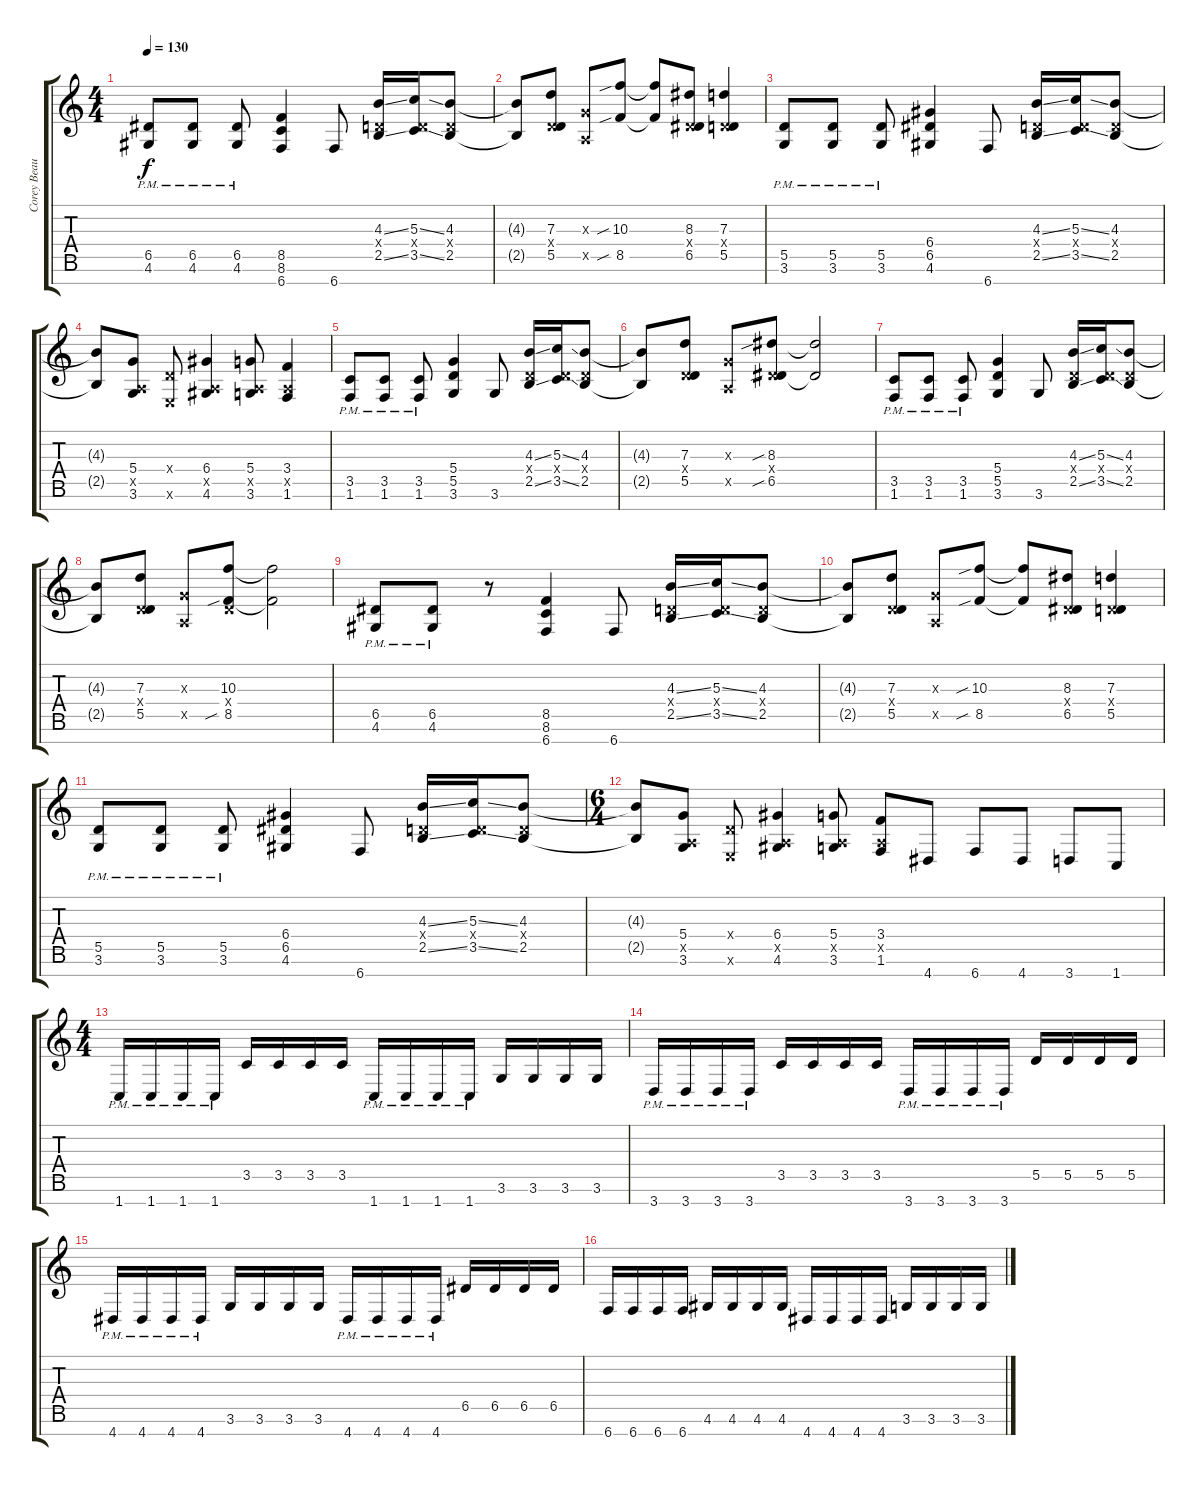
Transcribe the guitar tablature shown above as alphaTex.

\track ("Corey Beaulieu Rythm" "Corey Beau") {instrument distortionguitar}
\staff {score tabs}
\tuning (E4 B3 G3 D3 A2 E2 B1) {hide}
\ts (4 4)
\tempo 130
\clef g2
\ks c
(6.5{pm} 4.6{pm}).8{dy f} (6.5{pm} 4.6{pm}).8 (6.5{pm} 4.6{pm}).8 (8.5 8.6 6.7).4 6.7.8 (4.3{ss} 0.4{x} 2.5{ss}).16 (5.3{ss} 0.4{x} 3.5{ss}).16 (4.3 0.4{x} 2.5).8 |
(4.3{t} 2.5{t}).8 (7.3 0.4{x} 5.5).8 (0.3{x} 0.5{x}).8 (10.3{sib} 8.5{sib}).8 (10.3{t} 8.5{t}).8 (8.3 0.4{x} 6.5).8 (7.3 0.4{x} 5.5).4 |
(5.5{pm} 3.6{pm}).8 (5.5{pm} 3.6{pm}).8 (5.5{pm} 3.6{pm}).8 (6.4 6.5 4.6).4 6.7.8 (4.3{ss} 0.4{x} 2.5{ss}).16 (5.3{ss} 0.4{x} 3.5{ss}).16 (4.3 0.4{x} 2.5).8 |
(4.3{t} 2.5{t}).8 (5.4 0.5{x} 3.6).8 (0.4{x} 0.6{x}).8 (6.4 0.5{x} 4.6).4 (5.4 0.5{x} 3.6).8 (3.4 0.5{x} 1.6).4 |
(3.5{pm} 1.6{pm}).8 (3.5{pm} 1.6{pm}).8 (3.5{pm} 1.6{pm}).8 (5.4 5.5 3.6).4 3.6.8 (4.3{ss} 0.4{x} 2.5{ss}).16 (5.3{ss} 0.4{x} 3.5{ss}).16 (4.3 0.4{x} 2.5).8 |
(4.3{t} 2.5{t}).8 (7.3 0.4{x} 5.5).8 (0.3{x} 0.5{x}).8 (8.3{sib} 0.4{x} 6.5{sib}).8 (8.3{t} 6.5{t}).2 |
(3.5{pm} 1.6{pm}).8 (3.5{pm} 1.6{pm}).8 (3.5{pm} 1.6{pm}).8 (5.4 5.5 3.6).4 3.6.8 (4.3{ss} 0.4{x} 2.5{ss}).16 (5.3{ss} 0.4{x} 3.5{ss}).16 (4.3 0.4{x} 2.5).8 |
(4.3{t} 2.5{t}).8 (7.3 0.4{x} 5.5).8 (0.3{x} 0.5{x}).8 (10.3 0.4{x} 8.5{sib}).8 (10.3{t} 8.5{t}).2 |
(6.5{pm} 4.6{pm}).8 (6.5{pm} 4.6{pm}).8 r.8 (8.5 8.6 6.7).4 6.7.8 (4.3{ss} 0.4{x} 2.5{ss}).16 (5.3{ss} 0.4{x} 3.5{ss}).16 (4.3 0.4{x} 2.5).8 |
(4.3{t} 2.5{t}).8 (7.3 0.4{x} 5.5).8 (0.3{x} 0.5{x}).8 (10.3{sib} 8.5{sib}).8 (10.3{t} 8.5{t}).8 (8.3 0.4{x} 6.5).8 (7.3 0.4{x} 5.5).4 |
(5.5{pm} 3.6{pm}).8 (5.5{pm} 3.6{pm}).8 (5.5{pm} 3.6{pm}).8 (6.4 6.5 4.6).4 6.7.8 (4.3{ss} 0.4{x} 2.5{ss}).16 (5.3{ss} 0.4{x} 3.5{ss}).16 (4.3 0.4{x} 2.5).8 |
\ts (6 4)
(4.3{t} 2.5{t}).8 (5.4 0.5{x} 3.6).8 (0.4{x} 0.6{x}).8 (6.4 0.5{x} 4.6).4 (5.4 0.5{x} 3.6).8 (3.4 0.5{x} 1.6).8 4.7.8 6.7.8 4.7.8 3.7.8 1.7.8 |
\ts (4 4)
1.7{pm}.16 1.7{pm}.16 1.7{pm}.16 1.7{pm}.16 3.5.16 3.5.16 3.5.16 3.5.16 1.7{pm}.16 1.7{pm}.16 1.7{pm}.16 1.7{pm}.16 3.6.16 3.6.16 3.6.16 3.6.16 |
3.7{pm}.16 3.7{pm}.16 3.7{pm}.16 3.7{pm}.16 3.5.16 3.5.16 3.5.16 3.5.16 3.7{pm}.16 3.7{pm}.16 3.7{pm}.16 3.7{pm}.16 5.5.16 5.5.16 5.5.16 5.5.16 |
4.7{pm}.16 4.7{pm}.16 4.7{pm}.16 4.7{pm}.16 3.6.16 3.6.16 3.6.16 3.6.16 4.7{pm}.16 4.7{pm}.16 4.7{pm}.16 4.7{pm}.16 6.5.16 6.5.16 6.5.16 6.5.16 |
6.7.16 6.7.16 6.7.16 6.7.16 4.6.16 4.6.16 4.6.16 4.6.16 4.7.16 4.7.16 4.7.16 4.7.16 3.6.16 3.6.16 3.6.16 3.6.16
